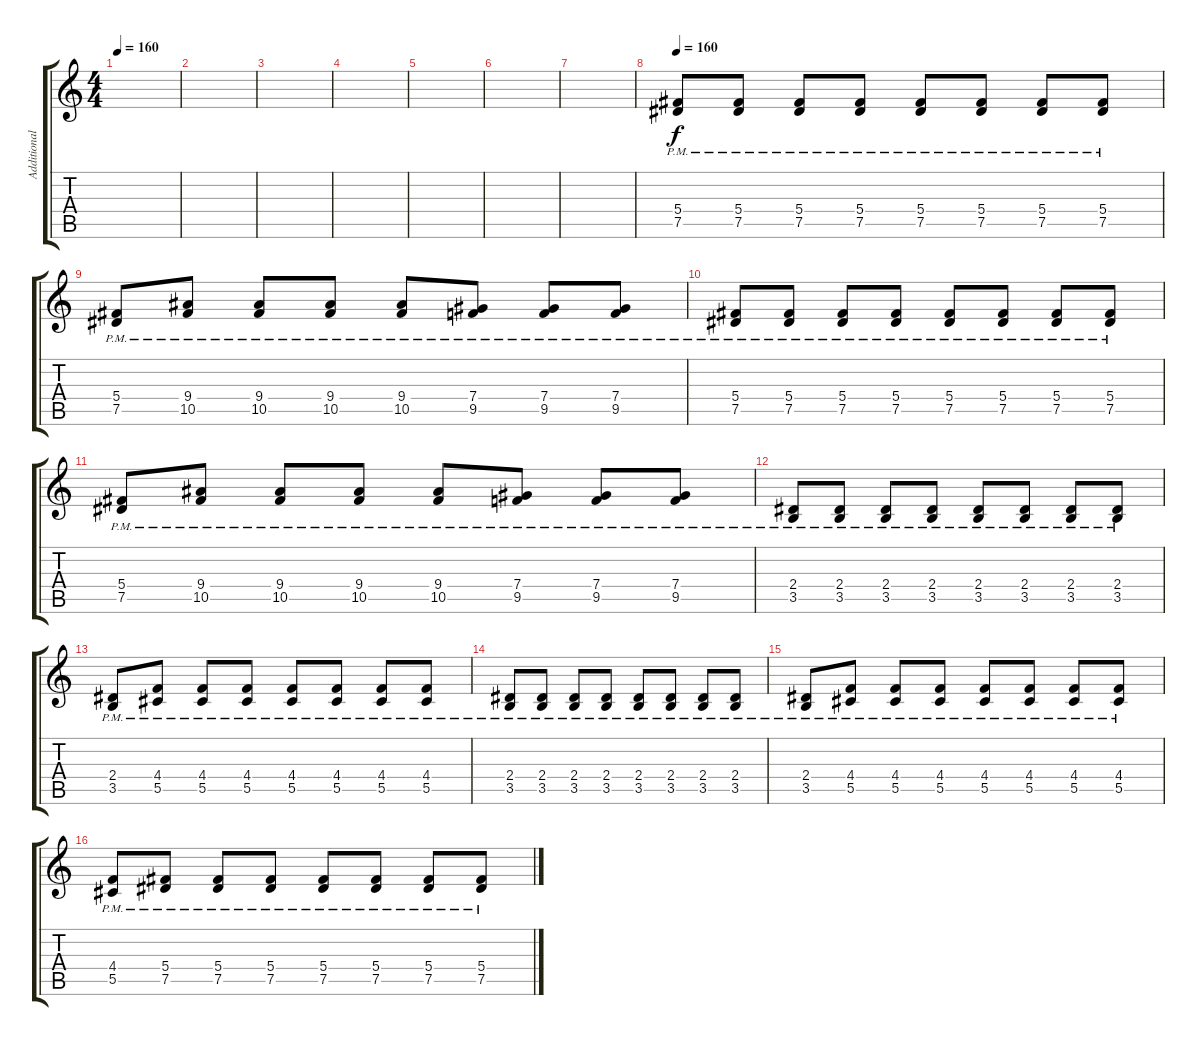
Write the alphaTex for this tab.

\track ("Additional Guitar" "Additional") {instrument overdrivenguitar}
\staff {score tabs}
\tuning (Eb4 Bb3 Gb3 Db3 Ab2 Eb2) {hide}
\ts (4 4)
\tempo 160
\clef g2
\ks c
|
|
|
|
|
|
|
\tempo 160
(5.4{pm} 7.5{pm}).8 (5.4{pm} 7.5{pm}).8 (5.4{pm} 7.5{pm}).8 (5.4{pm} 7.5{pm}).8 (5.4{pm} 7.5{pm}).8 (5.4{pm} 7.5{pm}).8 (5.4{pm} 7.5{pm}).8 (5.4{pm} 7.5{pm}).8 |
(5.4{pm} 7.5{pm}).8 (9.4{pm} 10.5{pm}).8 (9.4{pm} 10.5{pm}).8 (9.4{pm} 10.5{pm}).8 (9.4{pm} 10.5{pm}).8 (7.4{pm} 9.5{pm}).8 (7.4{pm} 9.5{pm}).8 (7.4{pm} 9.5{pm}).8 |
(5.4{pm} 7.5{pm}).8 (5.4{pm} 7.5{pm}).8 (5.4{pm} 7.5{pm}).8 (5.4{pm} 7.5{pm}).8 (5.4{pm} 7.5{pm}).8 (5.4{pm} 7.5{pm}).8 (5.4{pm} 7.5{pm}).8 (5.4{pm} 7.5{pm}).8 |
(5.4{pm} 7.5{pm}).8 (9.4{pm} 10.5{pm}).8 (9.4{pm} 10.5{pm}).8 (9.4{pm} 10.5{pm}).8 (9.4{pm} 10.5{pm}).8 (7.4{pm} 9.5{pm}).8 (7.4{pm} 9.5{pm}).8 (7.4{pm} 9.5{pm}).8 |
(2.4{pm} 3.5{pm}).8 (2.4{pm} 3.5{pm}).8 (2.4{pm} 3.5{pm}).8 (2.4{pm} 3.5{pm}).8 (2.4{pm} 3.5{pm}).8 (2.4{pm} 3.5{pm}).8 (2.4{pm} 3.5{pm}).8 (2.4{pm} 3.5{pm}).8 |
(2.4{pm} 3.5{pm}).8 (4.4{pm} 5.5{pm}).8 (4.4{pm} 5.5{pm}).8 (4.4{pm} 5.5{pm}).8 (4.4{pm} 5.5{pm}).8 (4.4{pm} 5.5{pm}).8 (4.4{pm} 5.5{pm}).8 (4.4{pm} 5.5{pm}).8 |
(2.4{pm} 3.5{pm}).8 (2.4{pm} 3.5{pm}).8 (2.4{pm} 3.5{pm}).8 (2.4{pm} 3.5{pm}).8 (2.4{pm} 3.5{pm}).8 (2.4{pm} 3.5{pm}).8 (2.4{pm} 3.5{pm}).8 (2.4{pm} 3.5{pm}).8 |
(2.4{pm} 3.5{pm}).8 (4.4{pm} 5.5{pm}).8 (4.4{pm} 5.5{pm}).8 (4.4{pm} 5.5{pm}).8 (4.4{pm} 5.5{pm}).8 (4.4{pm} 5.5{pm}).8 (4.4{pm} 5.5{pm}).8 (4.4{pm} 5.5{pm}).8 |
(4.4{pm} 5.5{pm}).8 (5.4{pm} 7.5{pm}).8 (5.4{pm} 7.5{pm}).8 (5.4{pm} 7.5{pm}).8 (5.4{pm} 7.5{pm}).8 (5.4{pm} 7.5{pm}).8 (5.4{pm} 7.5{pm}).8 (5.4{pm} 7.5{pm}).8
